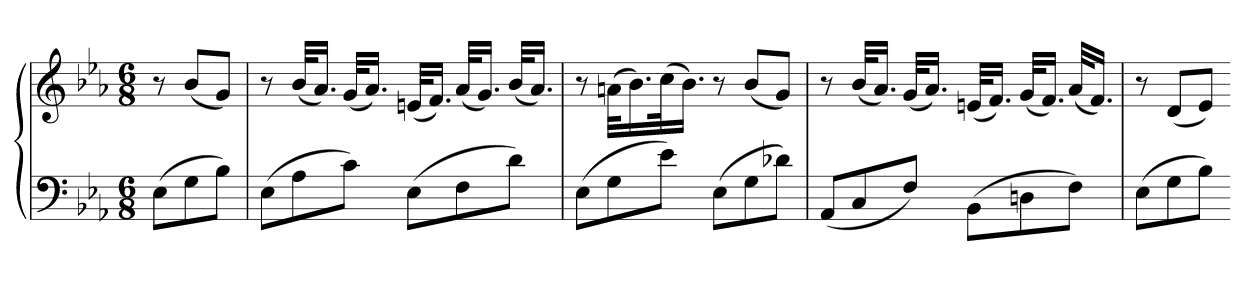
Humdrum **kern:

**kern	**kern
*part1	*part1
*staff2	*staff1
*clefF4	*clefG2
*k[b-e-a-]	*k[b-e-a-]
*M6/8	*M6/8
=	=
(8E-L	8r
8G	(8b-L
8B-J)	8gJ)
=13	=13
(8E-L	8r
8A-	(32b-KLL
.	16.a-JJ)
8cJ)	(32gKLL
.	16.a-JJ)
(8E-L	(32enKLL
.	16.fJJ)
8F	(32a-KLL
.	16.gJJ)
8dJ)	(32b-KLL
.	16.a-JJ)
=14	=14
(8E-L	8r
8G	(32anKLL
.	16.b-)
8e-J)	(32ccK
.	16.b-JJ)
(8E-L	8r
8G	(8b-L
8d-XJ)	8gJ)
=15	=15
(8AA-L	8r
8C	(32b-KLL
.	16.a-JJ)
8FJ)	(32gKLL
.	16.a-JJ)
(8BB-L	(32enKLL
.	16.fJJ)
8Dn	(32gKLL
.	16.fJJ)
8FJ)	(32a-KLL
.	16.fJJ)
=16	=16
(8E-L	8r
8G	(8dL
8B-J)	8e-J)
=-	=-
*-	*-
